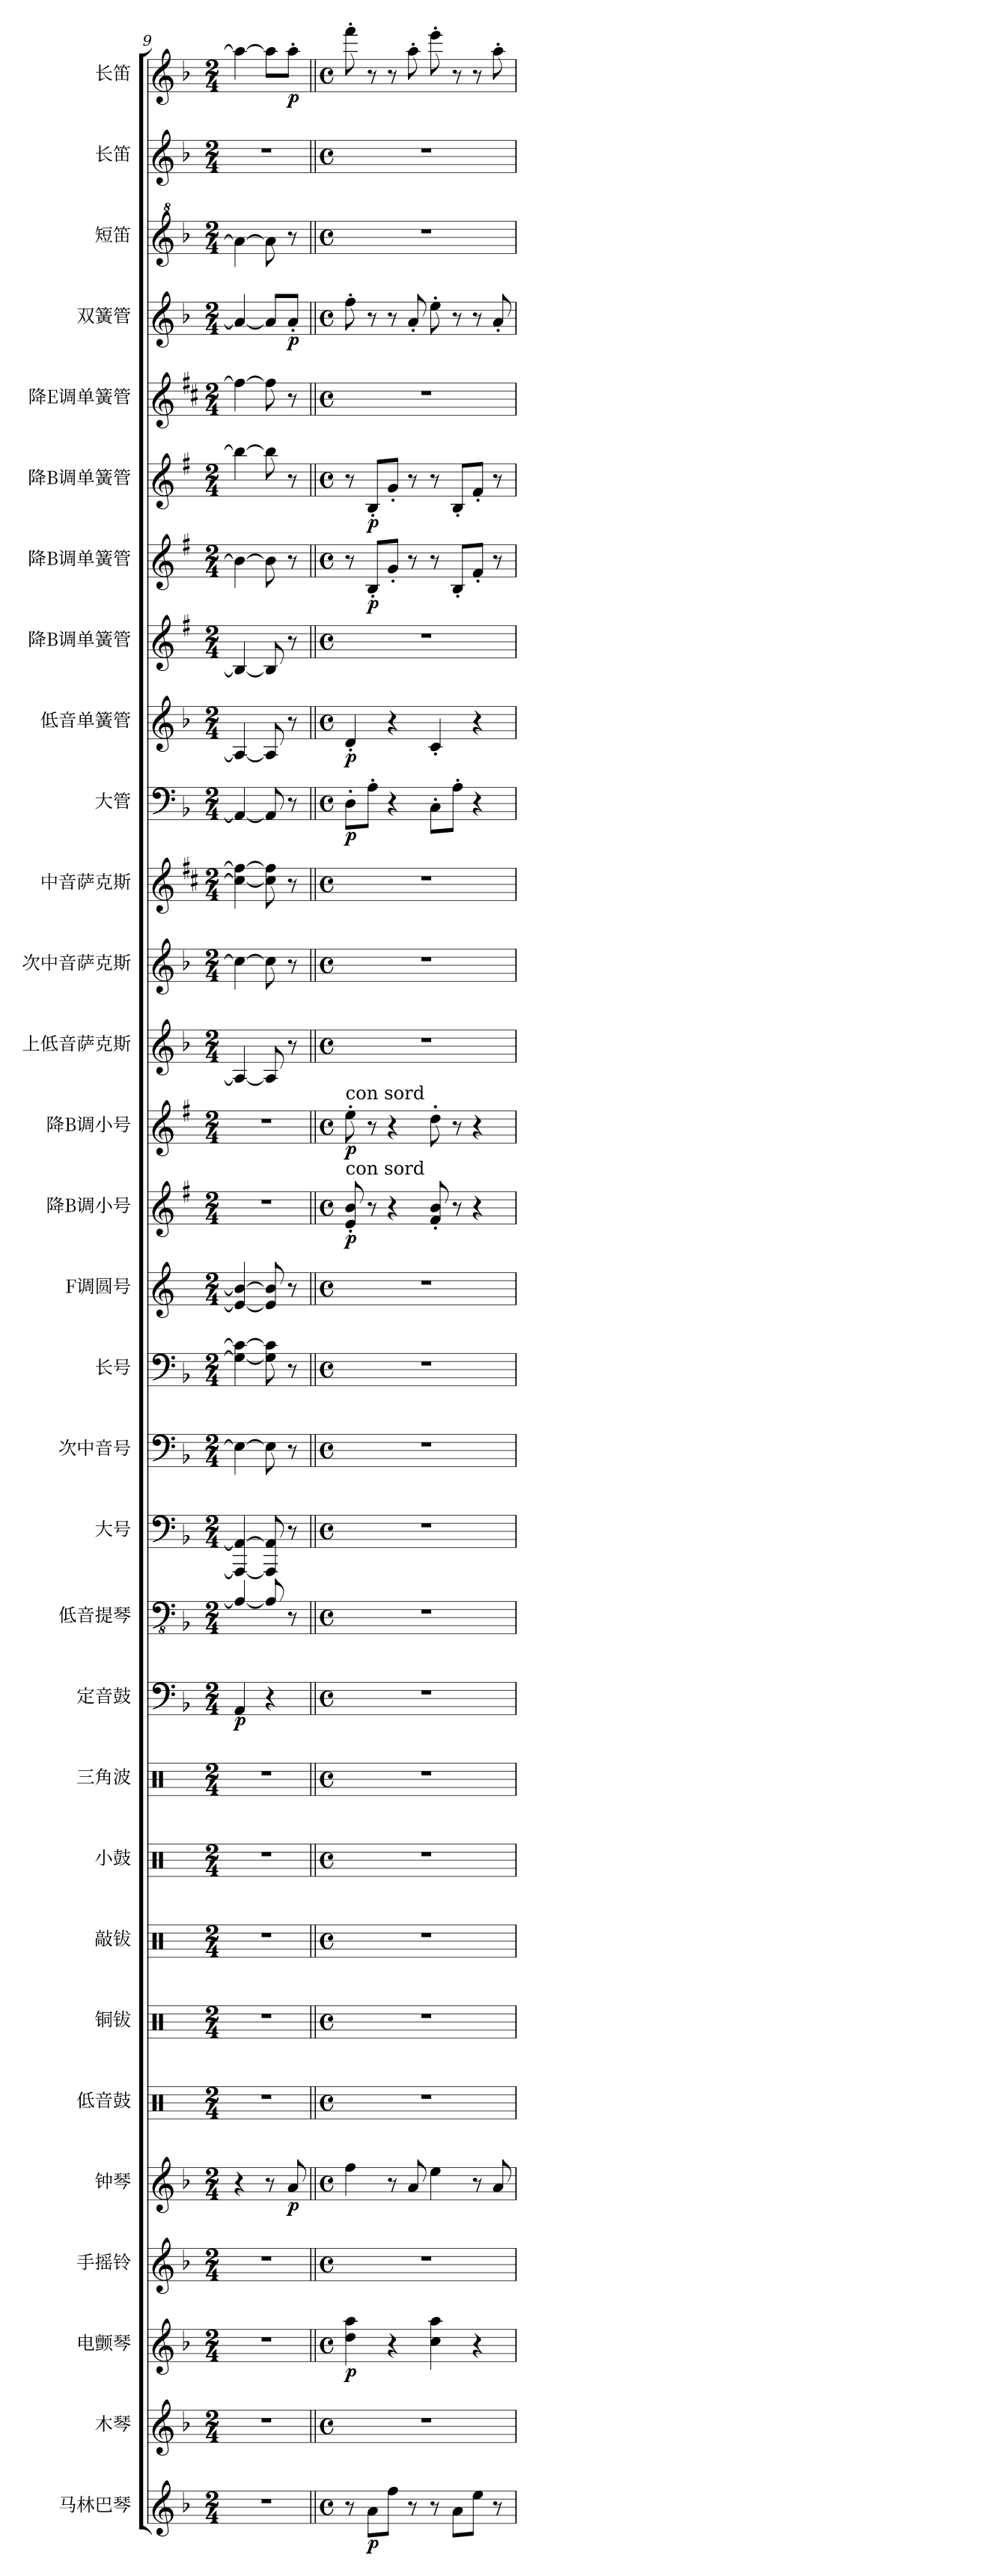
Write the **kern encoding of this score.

**kern	**dynam	**kern	**kern	**dynam	**kern	**kern	**dynam	**kern	**kern	**kern	**kern	**kern	**kern	**dynam	**kern	**kern	**kern	**kern	**kern	**kern	**dynam	**kern	**dynam	**kern	**kern	**kern	**kern	**dynam	**kern	**dynam	**kern	**kern	**dynam	**kern	**dynam	**kern	**kern	**dynam	**kern	**kern	**kern	**dynam
*part31	*part31	*part30	*part29	*part29	*part28	*part27	*part27	*part26	*part25	*part24	*part23	*part22	*part21	*part21	*part20	*part19	*part18	*part17	*part16	*part15	*part15	*part14	*part14	*part13	*part12	*part11	*part10	*part10	*part9	*part9	*part8	*part7	*part7	*part6	*part6	*part5	*part4	*part4	*part3	*part2	*part1	*part1
*staff31	*staff31	*staff30	*staff29	*staff29	*staff28	*staff27	*staff27	*staff26	*staff25	*staff24	*staff23	*staff22	*staff21	*staff21	*staff20	*staff19	*staff18	*staff17	*staff16	*staff15	*staff15	*staff14	*staff14	*staff13	*staff12	*staff11	*staff10	*staff10	*staff9	*staff9	*staff8	*staff7	*staff7	*staff6	*staff6	*staff5	*staff4	*staff4	*staff3	*staff2	*staff1	*staff1
*I"马林巴琴	*	*I"木琴	*I"电颤琴	*	*I"手摇铃	*I"钟琴	*	*I"低音鼓	*I"铜钹	*I"敲钹	*I"小鼓	*I"三角波	*I"定音鼓	*	*I"低音提琴	*I"大号	*I"次中音号	*I"长号	*I"F调圆号	*I"降B调小号	*	*I"降B调小号	*	*I"上低音萨克斯	*I"次中音萨克斯	*I"中音萨克斯	*I"大管	*	*I"低音单簧管	*	*I"降B调单簧管	*I"降B调单簧管	*	*I"降B调单簧管	*	*I"降E调单簧管	*I"双簧管	*	*I"短笛	*I"长笛	*I"长笛	*
*clefG2	*	*clefG2	*clefG2	*	*clefG2	*clefG2	*	*clefX	*clefX	*clefX	*clefX	*clefX	*clefF4	*	*clefFv4	*clefF4	*clefF4	*clefF4	*clefG2	*clefG2	*	*clefG2	*	*clefG2	*clefG2	*clefG2	*clefF4	*	*clefG2	*	*clefG2	*clefG2	*	*clefG2	*	*clefG2	*clefG2	*	*clefG^2	*clefG2	*clefG2	*
*	*	*ITrd-7c-12	*	*	*	*ITrd-14c-24	*	*	*	*	*	*	*	*	*ITrd7c12	*	*	*	*ITrd4c7	*ITrd1c2	*	*ITrd1c2	*	*ITrd12c21	*ITrd8c14	*ITrd5c9	*	*	*ITrd8c14	*	*ITrd1c2	*ITrd1c2	*	*ITrd1c2	*	*ITrd-2c-3	*	*	*ITrd-7c-12	*	*	*
*k[b-]	*	*k[b-]	*k[b-]	*	*k[b-]	*k[b-]	*	*k[]	*k[]	*k[]	*k[]	*k[]	*k[b-]	*	*k[b-]	*k[b-]	*k[b-]	*k[b-]	*k[b-]	*k[b-]	*	*k[b-]	*	*k[b-]	*k[b-]	*k[b-]	*k[b-]	*	*k[b-]	*	*k[b-]	*k[b-]	*	*k[b-]	*	*k[b-]	*k[b-]	*	*k[b-]	*k[b-]	*k[b-]	*
*M2/4	*	*M2/4	*M2/4	*	*M2/4	*M2/4	*	*M2/4	*M2/4	*M2/4	*M2/4	*M2/4	*M2/4	*	*M2/4	*M2/4	*M2/4	*M2/4	*M2/4	*M2/4	*	*M2/4	*	*M2/4	*M2/4	*M2/4	*M2/4	*	*M2/4	*	*M2/4	*M2/4	*	*M2/4	*	*M2/4	*M2/4	*	*M2/4	*M2/4	*M2/4	*
=9	=9	=9	=9	=9	=9	=9	=9	=9	=9	=9	=9	=9	=9	=9	=9	=9	=9	=9	=9	=9	=9	=9	=9	=9	=9	=9	=9	=9	=9	=9	=9	=9	=9	=9	=9	=9	=9	=9	=9	=9	=9	=9
!	!	!	!	!	!	!	!	!	!	!	!	!	!	!LO:DY:b	!	!	!	!	!	!	!	!	!	!	!	!	!	!	!	!	!	!	!	!	!	!	!	!	!	!	!	!
2r	.	2r	2r	.	2r	4r	.	2r	2r	2r	2r	2r	4AA/	p	4AAA/_	4AAA/_ 4AA/_	4E\_	4G\_ 4c#\_	4A/_ 4e/_	2r	.	2r	.	4AA/_	4c#\_	4e\_ 4a\_	4AA/_	.	4AA/_	.	4A/_	4a\_	.	4aa\_	.	4aa\_	4a/_	.	4aaa\_	2r	4aa\_	.
.	.	.	.	.	.	8r	.	.	.	.	.	.	4r	.	8AAA/]	8AAA/] 8AA/]	8E\]	8G\] 8c#\]	8A/] 8e/]	.	.	.	.	8AA/]	8c#\]	8e\] 8a\]	8AA/]	.	8AA/]	.	8A/]	8a\]	.	8aa\]	.	8aa\]	8a/L]	.	8aaa\]	.	8aa\L]	.
!	!	!	!	!	!	!	!LO:DY:b	!	!	!	!	!	!	!	!	!	!	!	!	!	!	!	!	!	!	!	!	!	!	!	!	!	!	!	!	!	!	!LO:DY:b	!	!	!	!LO:DY:b
.	.	.	.	.	.	8aaa/	p	.	.	.	.	.	.	.	8r	8r	8r	8r	8r	.	.	.	.	8r	8r	8r	8r	.	8r	.	8r	8r	.	8r	.	8r	8a'/J	p	8r	.	8aa'\J	p
=10||	=10||	=10||	=10||	=10||	=10||	=10||	=10||	=10||	=10||	=10||	=10||	=10||	=10||	=10||	=10||	=10||	=10||	=10||	=10||	=10||	=10||	=10||	=10||	=10||	=10||	=10||	=10||	=10||	=10||	=10||	=10||	=10||	=10||	=10||	=10||	=10||	=10||	=10||	=10||	=10||	=10||	=10||
!!LO:REH:place=s1:a:B:fs=14:t=A
*M4/4	*	*M4/4	*M4/4	*	*M4/4	*M4/4	*	*M4/4	*M4/4	*M4/4	*M4/4	*M4/4	*M4/4	*	*M4/4	*M4/4	*M4/4	*M4/4	*M4/4	*M4/4	*	*M4/4	*	*M4/4	*M4/4	*M4/4	*M4/4	*	*M4/4	*	*M4/4	*M4/4	*	*M4/4	*	*M4/4	*M4/4	*	*M4/4	*M4/4	*M4/4	*
*met(c)	*	*met(c)	*met(c)	*	*met(c)	*met(c)	*	*met(c)	*met(c)	*met(c)	*met(c)	*met(c)	*met(c)	*	*met(c)	*met(c)	*met(c)	*met(c)	*met(c)	*met(c)	*	*met(c)	*	*met(c)	*met(c)	*met(c)	*met(c)	*	*met(c)	*	*met(c)	*met(c)	*	*met(c)	*	*met(c)	*met(c)	*	*met(c)	*met(c)	*met(c)	*
*	*	*	*	*	*	*	*	*	*	*	*	*	*	*	*	*	*	*	*	*	*	*	*	*	*	*	*	*	*	*	*	*	*	*	*	*	*	*	*	*	*MM104	*
!	!	!	!	!	!	!	!	!	!	!	!	!	!	!	!	!	!	!	!	!	!	!LO:TX:a:t=con sord	!	!	!	!	!	!	!	!	!	!	!	!	!	!	!	!	!	!	!	!
!	!	!	!	!	!	!	!	!	!	!	!	!	!	!	!	!	!	!	!	!LO:TX:a:t=con sord	!	!	!	!	!	!	!	!	!	!	!	!	!	!	!	!	!	!	!	!	!	!
!	!	!	!	!LO:DY:b	!	!	!	!	!	!	!	!	!	!	!	!	!	!	!	!	!LO:DY:b	!	!LO:DY:b	!	!	!	!	!LO:DY:b	!	!LO:DY:b	!	!	!	!	!	!	!	!	!	!	!	!
8r	.	1r	4dd\ 4aa\	p	1r	4ffff\	.	1r	1r	1r	1r	1r	1r	.	1r	1r	1r	1r	1r	8d/' 8a/'	p	8dd'\	p	1r	1r	1r	8D'\L	p	4D'/	p	1r	8r	.	8r	.	1r	8ff'\	.	1r	1r	8fff'\	.
!	!LO:DY:b	!	!	!	!	!	!	!	!	!	!	!	!	!	!	!	!	!	!	!	!	!	!	!	!	!	!	!	!	!	!	!	!LO:DY:b	!	!LO:DY:b	!	!	!	!	!	!	!
8a\L	p	.	.	.	.	.	.	.	.	.	.	.	.	.	.	.	.	.	.	8r	.	8r	.	.	.	.	8A'\J	.	.	.	.	8A'/L	p	8A'/L	p	.	8r	.	.	.	8r	.
8ff\J	.	.	4r	.	.	8r	.	.	.	.	.	.	.	.	.	.	.	.	.	4r	.	4r	.	.	.	.	4r	.	4r	.	.	8f'/J	.	8f'/J	.	.	8r	.	.	.	8r	.
8r	.	.	.	.	.	8aaa/	.	.	.	.	.	.	.	.	.	.	.	.	.	.	.	.	.	.	.	.	.	.	.	.	.	8r	.	8r	.	.	8a'/	.	.	.	8aa'\	.
8r	.	.	4cc\ 4aa\	.	.	4eeee\	.	.	.	.	.	.	.	.	.	.	.	.	.	8e/' 8a/'	.	8cc'\	.	.	.	.	8C'\L	.	4C'/	.	.	8r	.	8r	.	.	8ee'\	.	.	.	8eee'\	.
8a\L	.	.	.	.	.	.	.	.	.	.	.	.	.	.	.	.	.	.	.	8r	.	8r	.	.	.	.	8A'\J	.	.	.	.	8A'/L	.	8A'/L	.	.	8r	.	.	.	8r	.
8ee\J	.	.	4r	.	.	8r	.	.	.	.	.	.	.	.	.	.	.	.	.	4r	.	4r	.	.	.	.	4r	.	4r	.	.	8e'/J	.	8e'/J	.	.	8r	.	.	.	8r	.
8r	.	.	.	.	.	8aaa/	.	.	.	.	.	.	.	.	.	.	.	.	.	.	.	.	.	.	.	.	.	.	.	.	.	8r	.	8r	.	.	8a'/	.	.	.	8aa'\	.
=	=	=	=	=	=	=	=	=	=	=	=	=	=	=	=	=	=	=	=	=	=	=	=	=	=	=	=	=	=	=	=	=	=	=	=	=	=	=	=	=	=	=
*-	*-	*-	*-	*-	*-	*-	*-	*-	*-	*-	*-	*-	*-	*-	*-	*-	*-	*-	*-	*-	*-	*-	*-	*-	*-	*-	*-	*-	*-	*-	*-	*-	*-	*-	*-	*-	*-	*-	*-	*-	*-	*-
